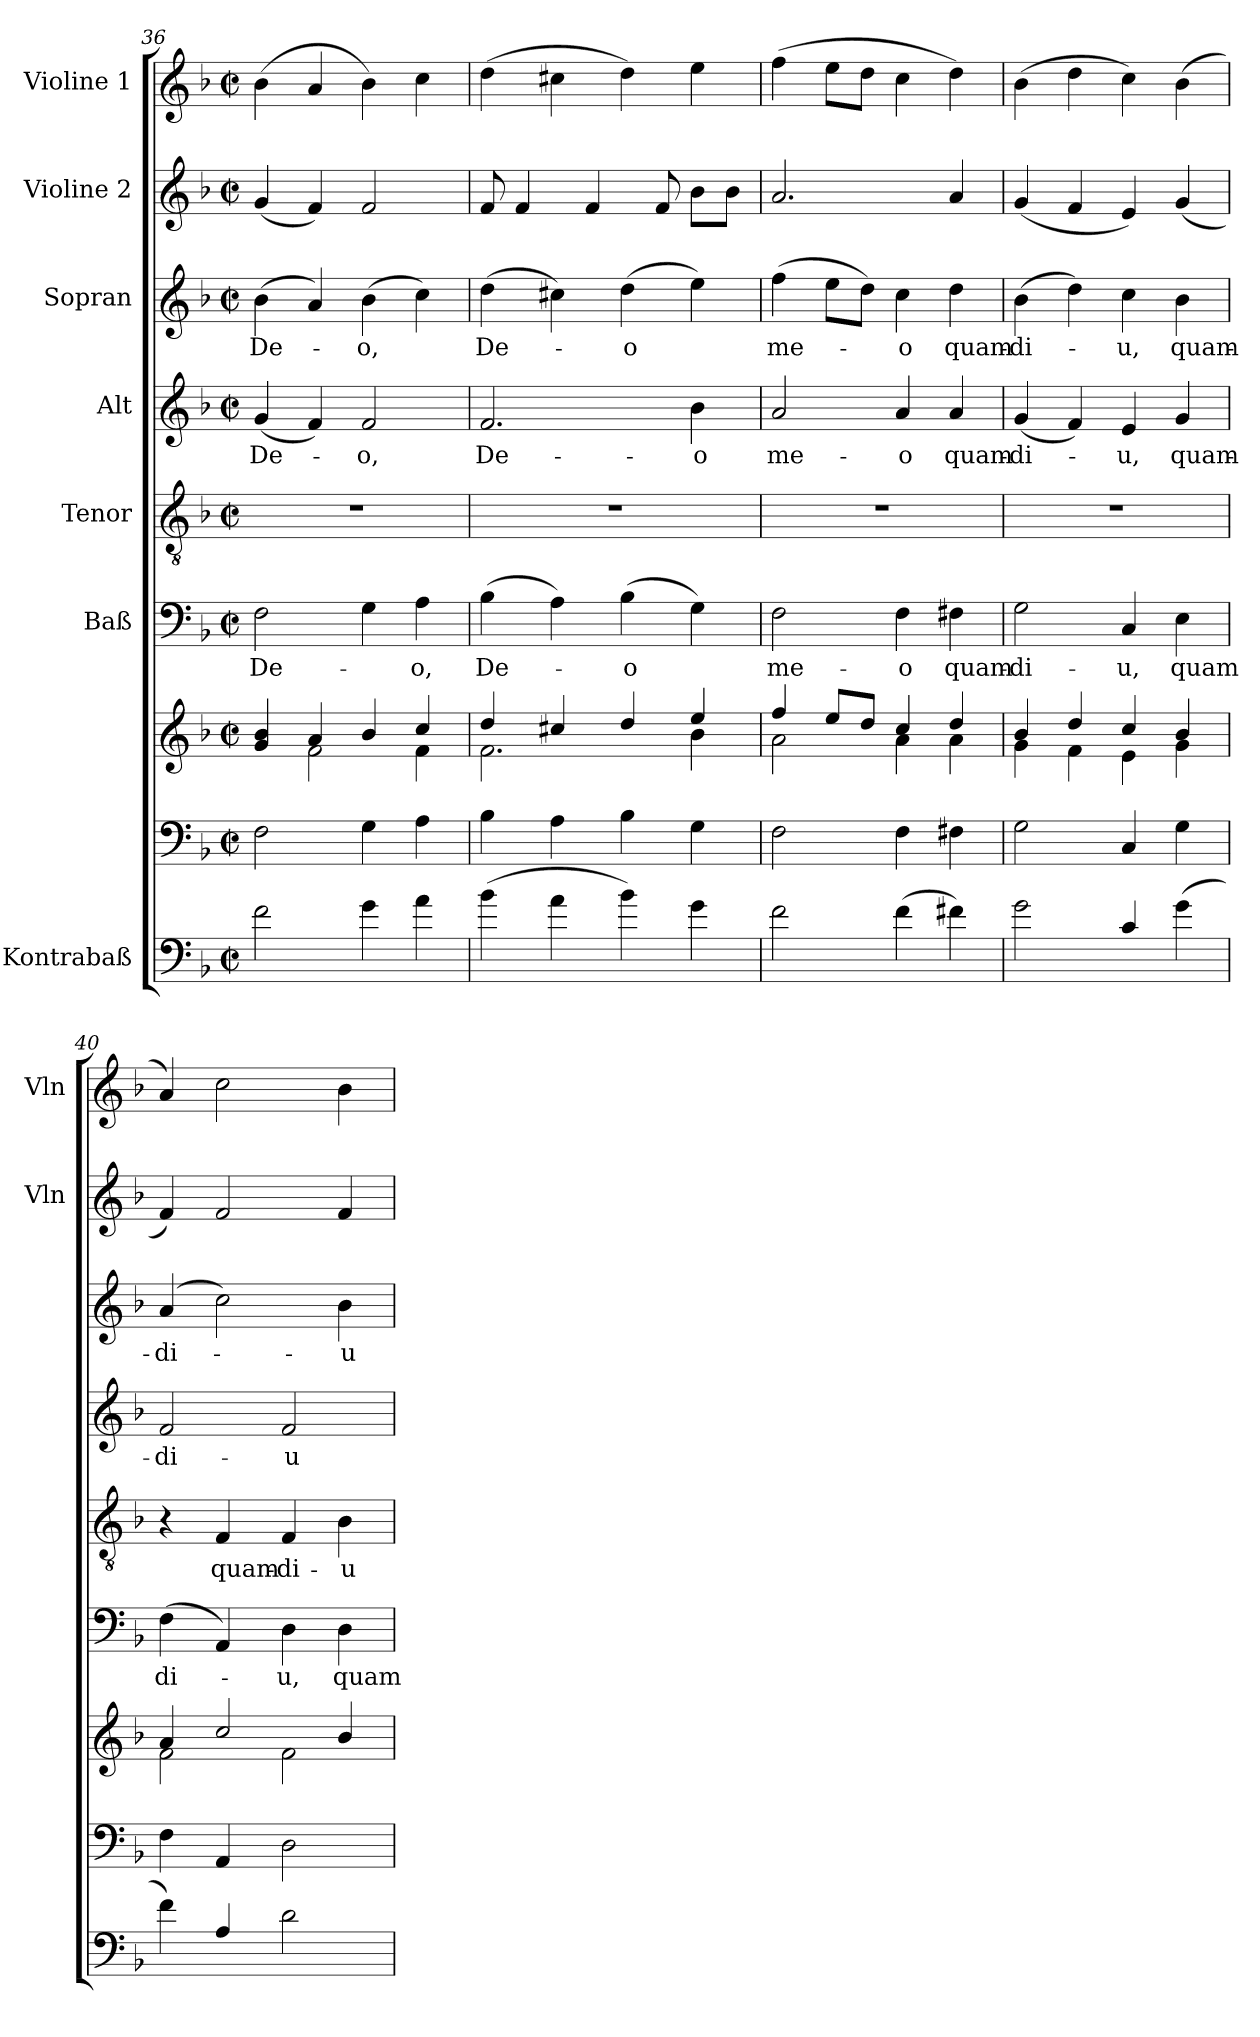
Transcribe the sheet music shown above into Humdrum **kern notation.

**kern	**kern	**kern	**kern	**text	**kern	**text	**kern	**text	**kern	**text	**kern	**kern
*part8	*part7	*part7	*part6	*part6	*part5	*part5	*part4	*part4	*part3	*part3	*part2	*part1
*staff9	*staff8	*staff7	*staff6	*staff6	*staff5	*staff5	*staff4	*staff4	*staff3	*staff3	*staff2	*staff1
*I"Kontrabaß	*	*	*I"Baß	*	*I"Tenor	*	*I"Alt	*	*I"Sopran	*	*I"Violine 2	*I"Violine 1
*	*	*	*	*	*	*	*	*	*	*	*I'Vln	*I'Vln
*clefF4	*clefF4	*clefG2	*clefF4	*	*clefGv2	*	*clefG2	*	*clefG2	*	*clefG2	*clefG2
*ITrd7c12	*	*	*	*	*	*	*	*	*	*	*	*
*k[b-]	*k[b-]	*k[b-]	*k[b-]	*	*k[b-]	*	*k[b-]	*	*k[b-]	*	*k[b-]	*k[b-]
*F:	*F:	*F:	*F:	*	*F:	*	*F:	*	*F:	*	*F:	*F:
*M2/2	*M2/2	*M2/2	*M2/2	*	*M2/2	*	*M2/2	*	*M2/2	*	*M2/2	*M2/2
*met(c|)	*met(c|)	*met(c|)	*met(c|)	*	*met(c|)	*	*met(c|)	*	*met(c|)	*	*met(c|)	*met(c|)
=36	=36	=36	=36	=36	=36	=36	=36	=36	=36	=36	=36	=36
*	*	*^	*	*	*	*	*	*	*	*	*	*
!	!	!	!	!	!LO:LY:b	!	!	!	!LO:LY:b	!	!LO:LY:b	!	!
2F\	2F\	4g/ 4b-/	4ryy	2F\	De-	1r	.	(<4g/	De-	(>4b-\	De-	(<4g/	(<4b-\
.	.	4a/	2f\	.	.	.	.	4f/)	.	4a/)	.	4f/)	4a/
!	!	!	!	!	!	!	!	!	!LO:LY:b	!	!LO:LY:b	!	!
4G\	4G\	4b-/	.	4G\	.	.	.	2f/	-o,	(>4b-\	-o,	2f/	4b-\)
!	!	!	!	!	!LO:LY:b	!	!	!	!	!	!	!	!
4A\	4A\	4cc/	4f\	4A\	-o,	.	.	.	.	4cc\)	.	.	4cc\
=37	=37	=37	=37	=37	=37	=37	=37	=37	=37	=37	=37	=37	=37
!	!	!	!	!	!LO:LY:b	!	!	!	!LO:LY:b	!	!LO:LY:b	!	!
(>4B-\	4B-\	4dd/	2.f\	(>4B-\	De-	1r	.	2.f/	De-	(>4dd\	De-	8f/	(>4dd\
.	.	.	.	.	.	.	.	.	.	.	.	4f/	.
4A\	4A\	4cc#X/	.	4A\)	.	.	.	.	.	4cc#X\)	.	.	4cc#X\
.	.	.	.	.	.	.	.	.	.	.	.	4f/	.
!	!	!	!	!	!LO:LY:b	!	!	!	!	!	!LO:LY:b	!	!
4B-\)	4B-\	4dd/	.	(>4B-\	-o	.	.	.	.	(>4dd\	-o	.	4dd\)
.	.	.	.	.	.	.	.	.	.	.	.	8f/	.
!	!	!	!	!	!	!	!	!	!LO:LY:b	!	!	!	!
4G\	4G\	4ee/	4b-\	4G\)	.	.	.	4b-\	-o	4ee\)	.	8b-\L	4ee\
.	.	.	.	.	.	.	.	.	.	.	.	8b-\J	.
!!LO:PB:g=z
=38	=38	=38	=38	=38	=38	=38	=38	=38	=38	=38	=38	=38	=38
!	!	!	!	!	!LO:LY:b	!	!	!	!LO:LY:b	!	!LO:LY:b	!	!
2F\	2F\	4ff/	2a\	2F\	me-	1r	.	2a/	me-	(>4ff\	me-	2.a/	(>4ff\
.	.	8ee/L	.	.	.	.	.	.	.	8ee\L	.	.	8ee\L
.	.	8dd/J	.	.	.	.	.	.	.	8dd\J)	.	.	8dd\J
!	!	!	!	!	!LO:LY:b	!	!	!	!LO:LY:b	!	!LO:LY:b	!	!
(>4F\	4F\	4cc/	4a\	4F\	-o	.	.	4a/	-o	4cc\	-o	.	4cc\
!	!	!	!	!	!LO:LY:b	!	!	!	!LO:LY:b	!	!LO:LY:b	!	!
4F#X\)	4F#X\	4dd/	4a\	4F#X\	quam-	.	.	4a/	quam-	4dd\	quam-	4a/	4dd\)
=39	=39	=39	=39	=39	=39	=39	=39	=39	=39	=39	=39	=39	=39
!	!	!	!	!	!LO:LY:b	!	!	!	!LO:LY:b	!	!LO:LY:b	!	!
2G\	2G\	4b-/	4g\	2G\	-di-	1r	.	(<4g/	-di-	(>4b-\	-di-	(<4g/	(>4b-\
.	.	4dd/	4f\	.	.	.	.	4f/)	.	4dd\)	.	4f/	4dd\
!	!	!	!	!	!LO:LY:b	!	!	!	!LO:LY:b	!	!LO:LY:b	!	!
4C/	4C/	4cc/	4e\	4C/	-u,	.	.	4e/	-u,	4cc\	-u,	4e/)	4cc\)
!	!	!	!	!	!LO:LY:b	!	!	!	!LO:LY:b	!	!LO:LY:b	!	!
(>4G\	4G\	4b-/	4g\	4E\	quam	.	.	4g/	quam-	4b-\	quam-	(<4g/	(>4b-\
=40	=40	=40	=40	=40	=40	=40	=40	=40	=40	=40	=40	=40	=40
!	!	!	!	!	!LO:LY:b	!	!	!	!LO:LY:b	!	!LO:LY:b	!	!
4F\)	4F\	4a/	2f\	(>4F\	di-	4r	.	2f/	-di-	(4a/	-di-	4f/)	4a/)
!	!	!	!	!	!	!	!LO:LY:b	!	!	!	!	!	!
4AA/	4AA/	2cc/	.	4AA/)	.	4F/	quam-	.	.	2cc\)	.	2f/	2cc\
!	!	!	!	!	!LO:LY:b	!	!LO:LY:b	!	!LO:LY:b	!	!	!	!
2D\	2D\	.	2f\	4D\	-u,	4F/	-di-	2f/	-u	.	.	.	.
!	!	!	!	!	!LO:LY:b	!	!LO:LY:b	!	!	!	!LO:LY:b	!	!
.	.	4b-/	.	4D\	quam-	4B-\	-u	.	.	4b-\	-u	4f/	4b-\
*	*	*v	*v	*	*	*	*	*	*	*	*	*	*
=	=	=	=	=	=	=	=	=	=	=	=	=
*-	*-	*-	*-	*-	*-	*-	*-	*-	*-	*-	*-	*-
